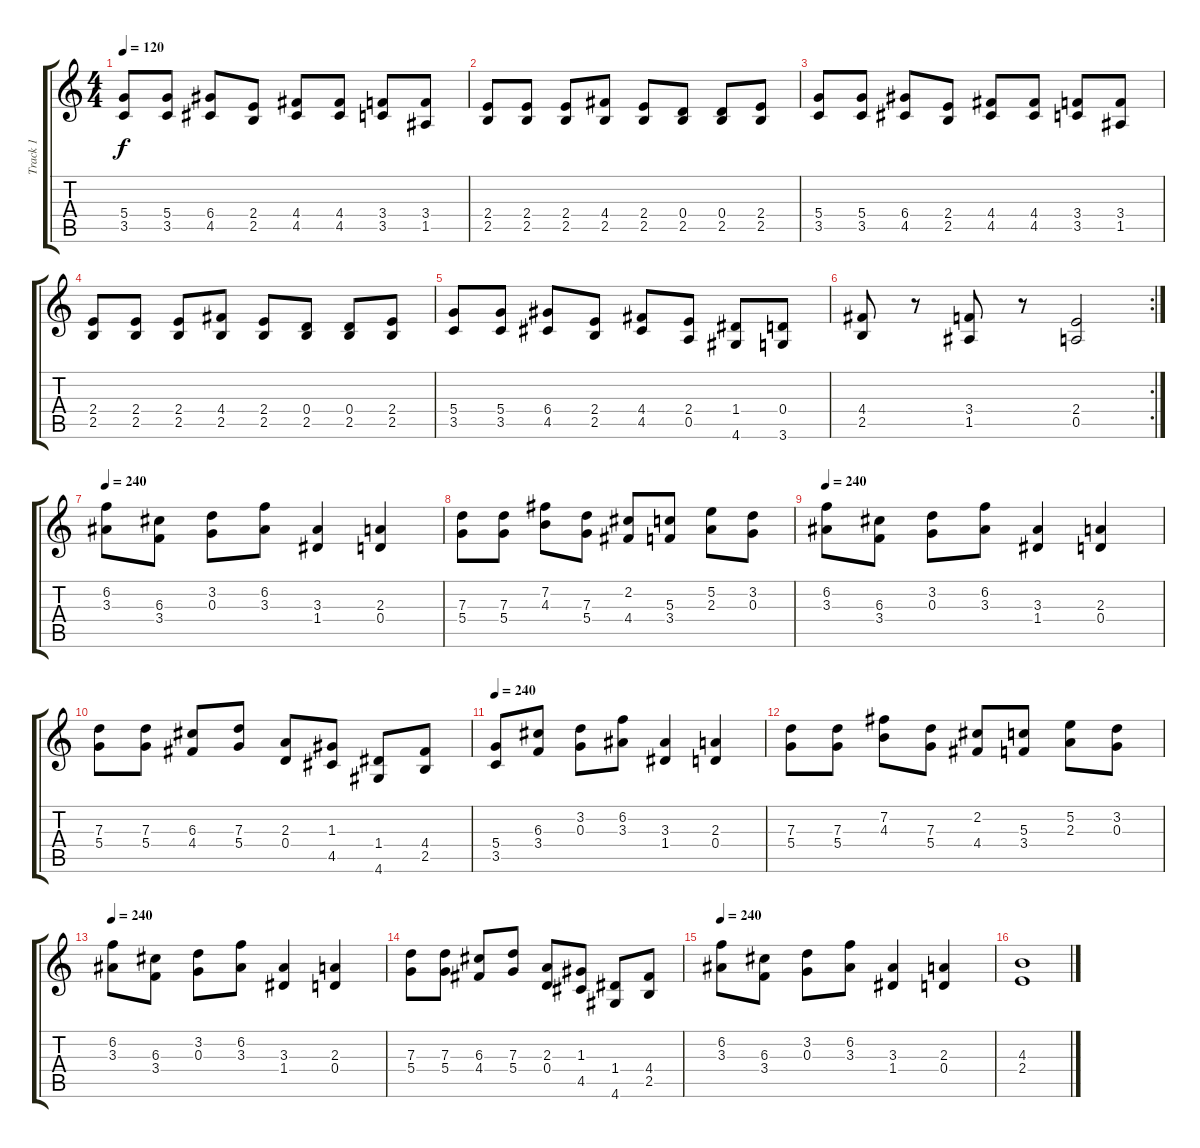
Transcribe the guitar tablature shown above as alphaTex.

\track ("Track 1" "Track 1") {instrument overdrivenguitar}
\staff {score tabs}
\tuning (E4 B3 G3 D3 A2 E2) {hide}
\ts (4 4)
\tempo 120
\clef g2
\ks c
(5.4 3.5).8{dy f} (5.4 3.5).8 (6.4 4.5).8 (2.4 2.5).8 (4.4 4.5).8 (4.4 4.5).8 (3.4 3.5).8 (3.4 1.5).8 |
(2.4 2.5).8 (2.4 2.5).8 (2.4 2.5).8 (4.4 2.5).8 (2.4 2.5).8 (0.4 2.5).8 (0.4 2.5).8 (2.4 2.5).8 |
(5.4 3.5).8 (5.4 3.5).8 (6.4 4.5).8 (2.4 2.5).8 (4.4 4.5).8 (4.4 4.5).8 (3.4 3.5).8 (3.4 1.5).8 |
(2.4 2.5).8 (2.4 2.5).8 (2.4 2.5).8 (4.4 2.5).8 (2.4 2.5).8 (0.4 2.5).8 (0.4 2.5).8 (2.4 2.5).8 |
(5.4 3.5).8 (5.4 3.5).8 (6.4 4.5).8 (2.4 2.5).8 (4.4 4.5).8 (2.4 0.5).8 (1.4 4.6).8 (0.4 3.6).8 |
\rc 2
(4.4 2.5).8 r.8 (3.4 1.5).8 r.8 (2.4 0.5).2 |
\tempo 240
(6.2 3.3).8 (6.3 3.4).8 (3.2 0.3).8 (6.2 3.3).8 (3.3 1.4).4 (2.3 0.4).4 |
(7.3 5.4).8 (7.3 5.4).8 (7.2 4.3).8 (7.3 5.4).8 (2.2 4.4).8 (5.3 3.4).8 (5.2 2.3).8 (3.2 0.3).8 |
\tempo 240
(6.2 3.3).8 (6.3 3.4).8 (3.2 0.3).8 (6.2 3.3).8 (3.3 1.4).4 (2.3 0.4).4 |
(7.3 5.4).8 (7.3 5.4).8 (6.3 4.4).8 (7.3 5.4).8 (2.3 0.4).8 (1.3 4.5).8 (1.4 4.6).8 (4.4 2.5).8 |
\tempo 240
(5.4 3.5).8 (6.3 3.4).8 (3.2 0.3).8 (6.2 3.3).8 (3.3 1.4).4 (2.3 0.4).4 |
(7.3 5.4).8 (7.3 5.4).8 (7.2 4.3).8 (7.3 5.4).8 (2.2 4.4).8 (5.3 3.4).8 (5.2 2.3).8 (3.2 0.3).8 |
\tempo 240
(6.2 3.3).8 (6.3 3.4).8 (3.2 0.3).8 (6.2 3.3).8 (3.3 1.4).4 (2.3 0.4).4 |
(7.3 5.4).8 (7.3 5.4).8 (6.3 4.4).8 (7.3 5.4).8 (2.3 0.4).8 (1.3 4.5).8 (1.4 4.6).8 (4.4 2.5).8 |
\tempo 240
(6.2 3.3).8 (6.3 3.4).8 (3.2 0.3).8 (6.2 3.3).8 (3.3 1.4).4 (2.3 0.4).4 |
(4.3 2.4).1
